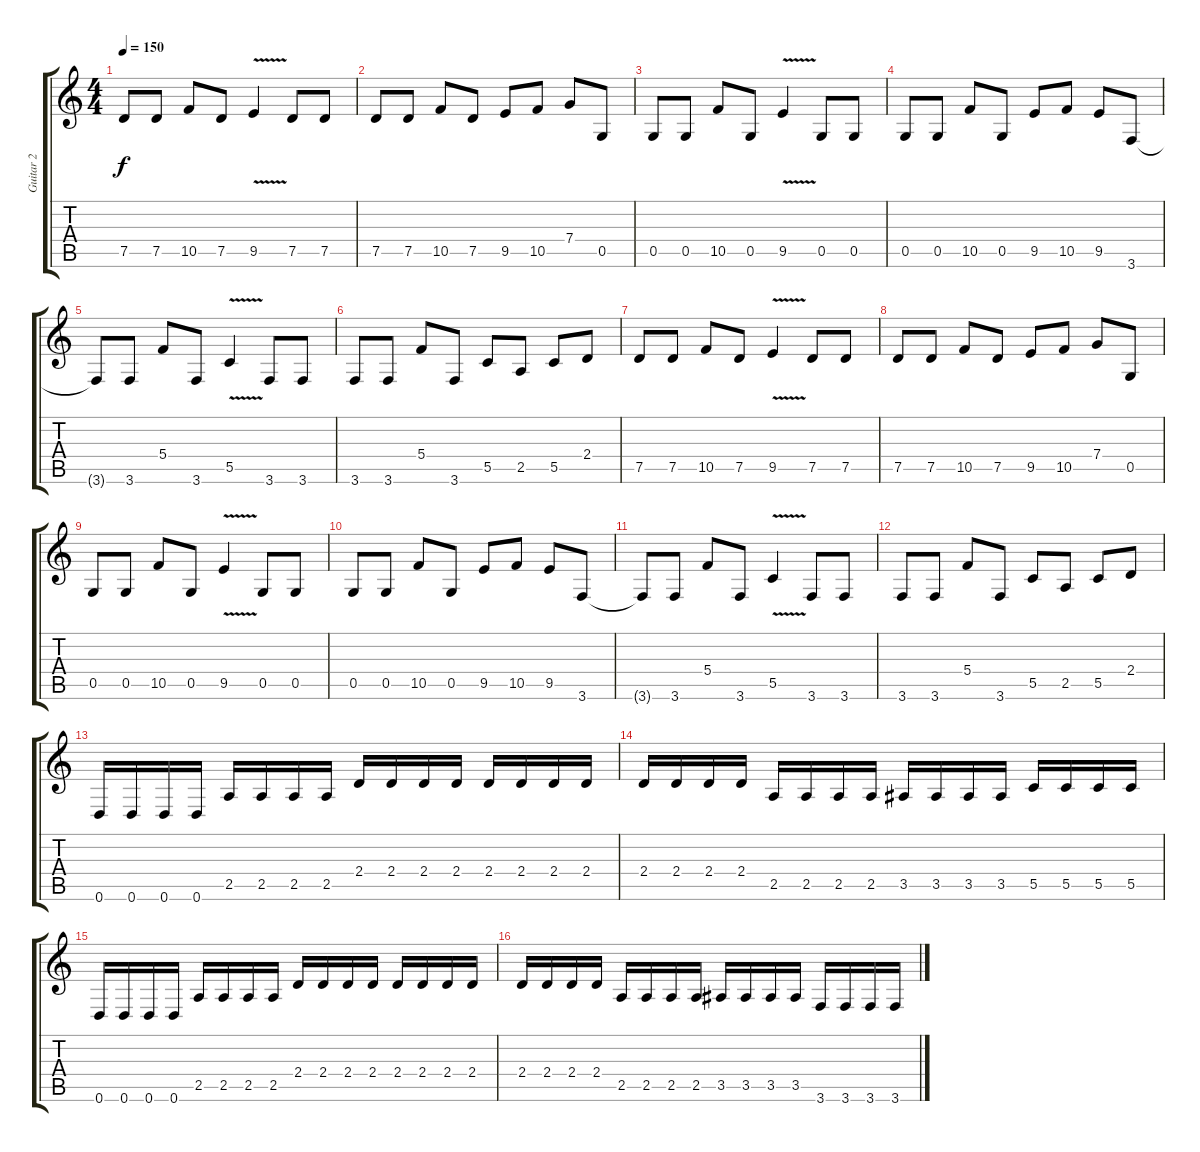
\track ("Guitar 2" "Guitar 2") {instrument distortionguitar}
\staff {score tabs}
\tuning (D4 A3 F3 C3 G2 D2) {hide}
\ts (4 4)
\tempo 150
\clef g2
\ks c
7.5.8{dy f} 7.5.8 10.5.8 7.5.8 9.5{v}.4 7.5.8 7.5.8 |
7.5.8 7.5.8 10.5.8 7.5.8 9.5.8 10.5.8 7.4.8 0.5.8 |
0.5.8 0.5.8 10.5.8 0.5.8 9.5{v}.4 0.5.8 0.5.8 |
0.5.8 0.5.8 10.5.8 0.5.8 9.5.8 10.5.8 9.5.8 3.6.8 |
3.6{t}.8 3.6.8 5.4.8 3.6.8 5.5{v}.4 3.6.8 3.6.8 |
3.6.8 3.6.8 5.4.8 3.6.8 5.5.8 2.5.8 5.5.8 2.4.8 |
7.5.8 7.5.8 10.5.8 7.5.8 9.5{v}.4 7.5.8 7.5.8 |
7.5.8 7.5.8 10.5.8 7.5.8 9.5.8 10.5.8 7.4.8 0.5.8 |
0.5.8 0.5.8 10.5.8 0.5.8 9.5{v}.4 0.5.8 0.5.8 |
0.5.8 0.5.8 10.5.8 0.5.8 9.5.8 10.5.8 9.5.8 3.6.8 |
3.6{t}.8 3.6.8 5.4.8 3.6.8 5.5{v}.4 3.6.8 3.6.8 |
3.6.8 3.6.8 5.4.8 3.6.8 5.5.8 2.5.8 5.5.8 2.4.8 |
0.6.16 0.6.16 0.6.16 0.6.16 2.5.16 2.5.16 2.5.16 2.5.16 2.4.16 2.4.16 2.4.16 2.4.16 2.4.16 2.4.16 2.4.16 2.4.16 |
2.4.16 2.4.16 2.4.16 2.4.16 2.5.16 2.5.16 2.5.16 2.5.16 3.5.16 3.5.16 3.5.16 3.5.16 5.5.16 5.5.16 5.5.16 5.5.16 |
0.6.16 0.6.16 0.6.16 0.6.16 2.5.16 2.5.16 2.5.16 2.5.16 2.4.16 2.4.16 2.4.16 2.4.16 2.4.16 2.4.16 2.4.16 2.4.16 |
2.4.16 2.4.16 2.4.16 2.4.16 2.5.16 2.5.16 2.5.16 2.5.16 3.5.16 3.5.16 3.5.16 3.5.16 3.6.16 3.6.16 3.6.16 3.6.16
